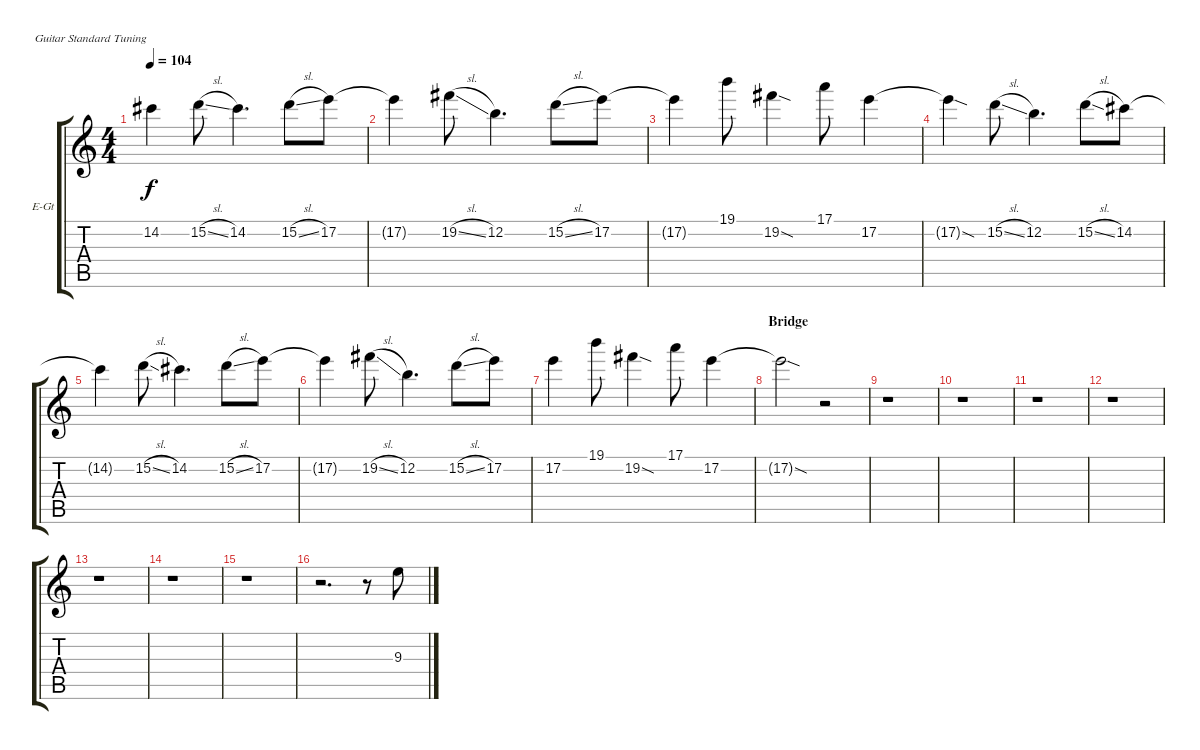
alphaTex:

\defaultSystemsLayout 4
\bracketExtendMode groupsimilarinstruments
\firstSystemTrackNameOrientation horizontal
\otherSystemsTrackNameOrientation horizontal
\track ("Lead Guitar" "E-Gt") {instrument overdrivenguitar}
\staff {score tabs}
\tuning (E4 B3 G3 D3 A2 E2)
\ts (4 4)
\tempo 104
\clef g2
\ks c
14.2{t}.4{dy f} 15.2{sl}.8 14.2.4{d} 15.2{sl}.8 17.2.8 |
17.2{t}.4 19.2{sl}.8 12.2.4{d} 15.2{sl}.8 17.2.8 |
17.2{t}.4 19.1.8 19.2{sod}.4 17.1.8 17.2.4 |
17.2{sod t}.4 15.2{sl}.8 12.2.4{d} 15.2{sl}.8 14.2.8 |
14.2{t}.4 15.2{sl}.8 14.2.4{d} 15.2{sl}.8 17.2.8 |
17.2{t}.4 19.2{sl}.8 12.2.4{d} 15.2{sl}.8 17.2.8 |
17.2.4 19.1.8 19.2{sod}.4 17.1.8 17.2.4 |
\section ("" "Bridge")
17.2{sod t}.2 r.2 |
r.1 |
r.1 |
r.1 |
r.1 |
r.1 |
r.1 |
r.1 |
r.2{d} r.8 9.3{sl}.8
